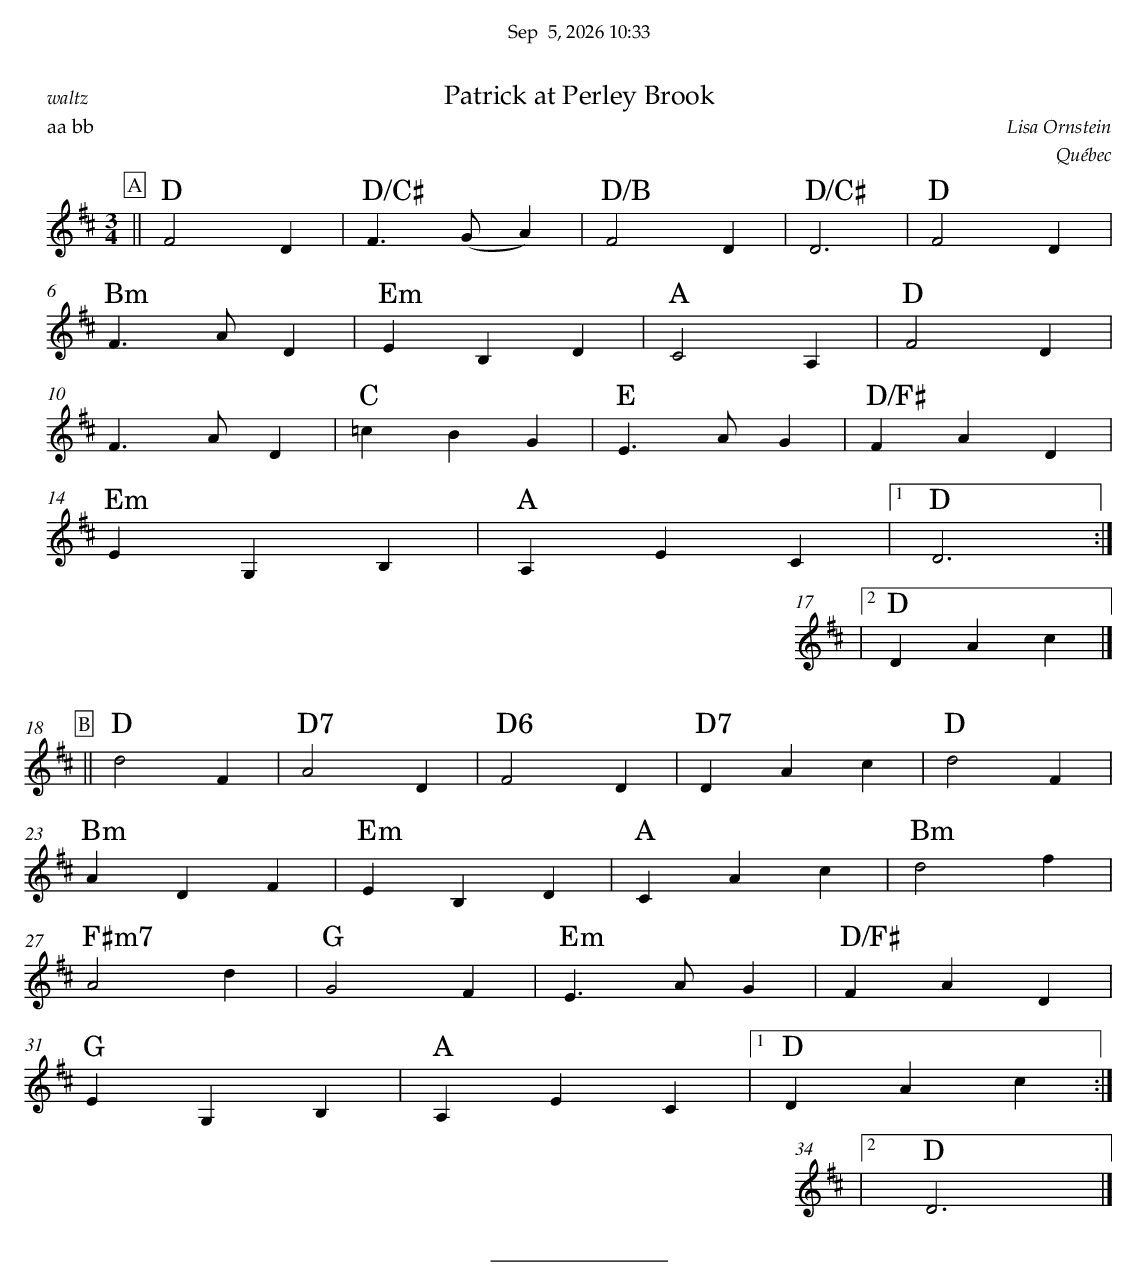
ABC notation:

X:1
T:Patrick at Perley Brook
C:Lisa Ornstein
O:Québec
P:aa bb
M:3/4
L:1/4
K:Dmaj
P:A
|| "D" F2 D | "D/C#" F3/2 (G/ A) | "D/B" F2 D | "D/C#" D3 | "D" F2 D |
"Bm" F3/2 A/ D | "Em" E B, D | "A" C2 A, | "D" F2 D |
F3/2 A/ D | "C" =c B G | "E" E3/2 A/ G | "D/F#" F A D |
"Em" E G, B, | "A" A, E C |1 "D" D3 :|
|2 "D" D A c |]
%%vskip 0.5cm
P:B
|| "D" d2 F | "D7" A2 D | "D6" F2 D | "D7"D A c | "D" d2 F |
"Bm" A D F | "Em" E B, D | "A" C A c | "Bm" d2 f |
"F#m7" A2 d | "G" G2 F | "Em" E3/2 A/ G | "D/F#" F A D |
"G" E G, B, | "A" A, E C |1 "D" D A c :|
|2 "D" D3 |]
